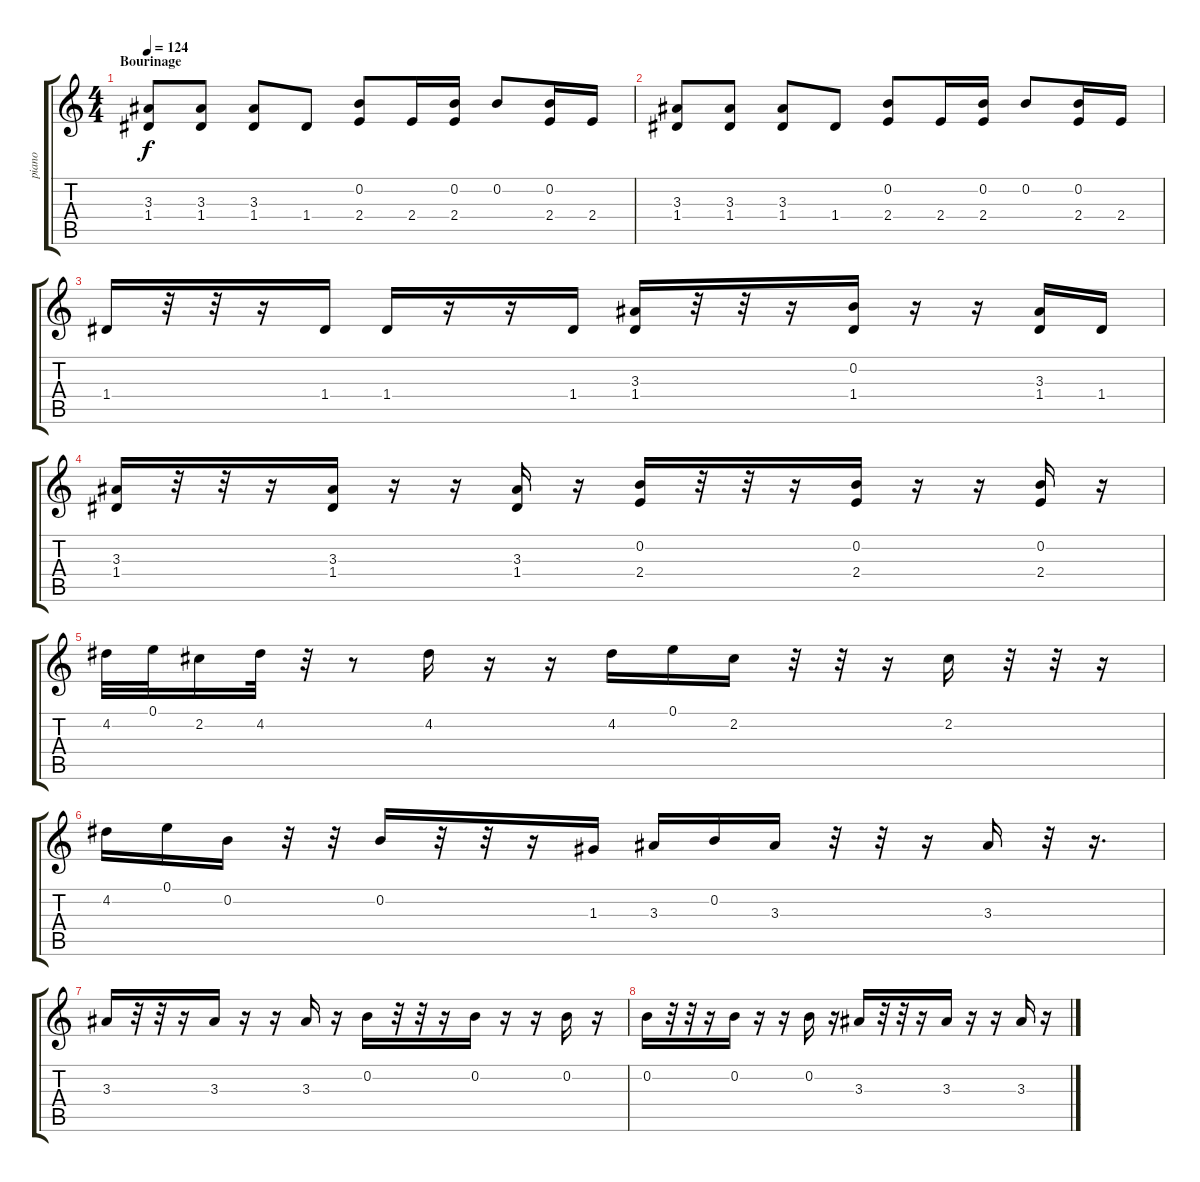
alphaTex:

\track ("piano" "piano") {instrument acousticguitarsteel}
\staff {score tabs}
\tuning (E4 B3 G3 D3 A2 E2) {hide}
\ts (4 4)
\section ("" "Bourinage")
\tempo 124
\clef g2
\ks c
(3.3 1.4).8{dy f} (3.3 1.4).8 (3.3 1.4).8 1.4.8 (0.2 2.4).8 2.4.16 (0.2 2.4).16 0.2.8 (0.2 2.4).16 2.4.16 |
(3.3 1.4).8 (3.3 1.4).8 (3.3 1.4).8 1.4.8 (0.2 2.4).8 2.4.16 (0.2 2.4).16 0.2.8 (0.2 2.4).16 2.4.16 |
1.4.16{instrument shamisen} r.32 r.32 r.16 1.4.16 1.4.16 r.16 r.16 1.4.16 (3.3 1.4).16 r.32 r.32 r.16 (0.2 1.4).16 r.16 r.16 (3.3 1.4).16 1.4.16 |
(3.3 1.4).16 r.32 r.32 r.16 (3.3 1.4).16 r.16 r.16 (3.3 1.4).16 r.16 (0.2 2.4).16 r.32 r.32 r.16 (0.2 2.4).16 r.16 r.16 (0.2 2.4).16 r.16 |
4.2.32 0.1.32 2.2.16 4.2.32 r.32 r.8 4.2.16 r.16 r.16 4.2.16 0.1.16 2.2.16 r.32 r.32 r.16 2.2.16 r.32 r.32 r.16 |
4.2.16 0.1.16 0.2.16 r.32 r.32 0.2.16 r.32 r.32 r.16 1.3.16 3.3.16 0.2.16 3.3.16 r.32 r.32 r.16 3.3.16 r.32 r.16{d} |
3.3.16 r.32 r.32 r.16 3.3.16 r.16 r.16 3.3.16 r.16 0.2.16 r.32 r.32 r.16 0.2.16 r.16 r.16 0.2.16 r.16 |
0.2.16 r.32 r.32 r.16 0.2.16 r.16 r.16 0.2.16 r.16 3.3.16 r.32 r.32 r.16 3.3.16 r.16 r.16 3.3.16 r.16
